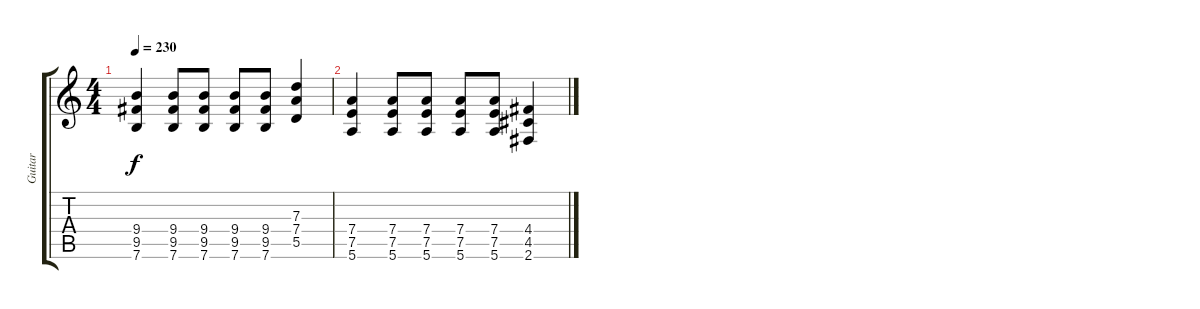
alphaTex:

\track ("Guitar" "Guitar") {instrument distortionguitar}
\staff {score tabs}
\tuning (E4 B3 G3 D3 A2 E2) {hide}
\ts (4 4)
\tempo 230
\clef g2
\ks c
(9.4 9.5 7.6).4{dy f} (9.4 9.5 7.6).8 (9.4 9.5 7.6).8 (9.4 9.5 7.6).8 (9.4 9.5 7.6).8 (7.3 7.4 5.5).4 |
(7.4 7.5 5.6).4 (7.4 7.5 5.6).8 (7.4 7.5 5.6).8 (7.4 7.5 5.6).8 (7.4 7.5 5.6).8 (4.4 4.5 2.6).4
